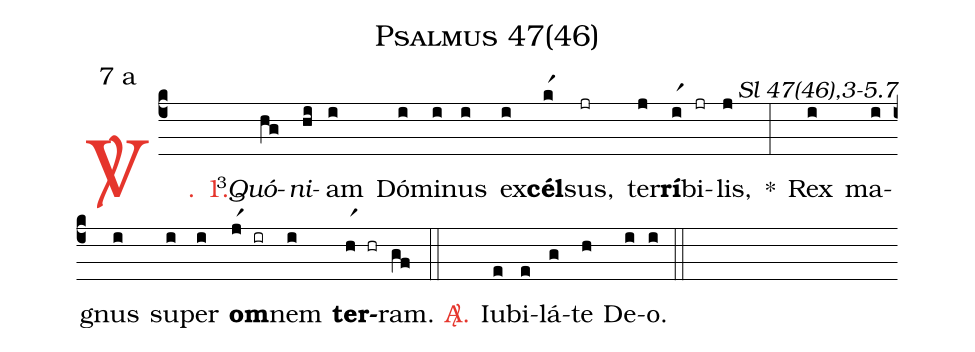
name: Psalmus 47(46);
mode: 7;
mode-differentia: a;
commentary: Sl 47(46),3-5.7;
%%
(c4)

<c><sp>V/</sp>. 1.</c>() <v>\VSup{3}</v><i>Quó</i>(hg)<i>ni</i>(hi)am(i) Dó(i)mi(i)nus(i) ex(i)<b>cél</b>(kr1)sus,(jr) ter(j)<b>rí</b>(ir1)bi(jr)lis,(j) *(:) Rex(i) ma(i)gnus(i) su(i)per(i) <b>om</b>(jr1 ir)nem(i) <b>ter</b>(hr1 hr)ram.(gf)

(::)

<nlba><c><sp>A/</sp>.</c>() Iu</nlba>(e)bi(e)lá(g)te(h) De(i)o.(i)

(::)
